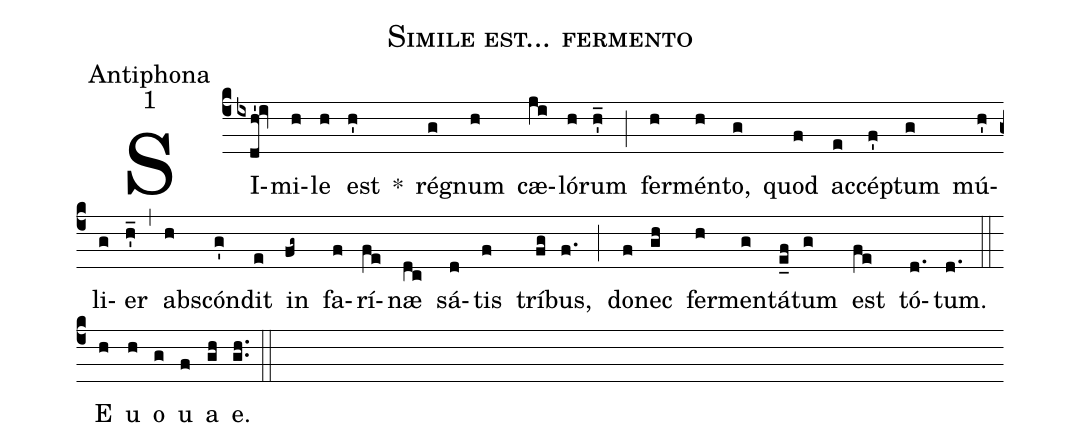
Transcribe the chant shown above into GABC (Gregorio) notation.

name:Simile est... fermento;
office-part:Antiphona;
mode:1;
%%
(c4) SI(ixdh'!iv)mi(h)le(h) est(h') *() ré(g)gnum(h) cæ(ji)ló(h)rum(h'_) (;) fer(h)mén(h)to,(g) quod(f) ac(e)cé(f')ptum(g) mú(h')li(g)er(h'_) (,) ab(h)scón(g')dit(e) in(fg~) fa(f)rí(fe)næ(dc) sá(d)tis(f) trí(fg)bus,(f.) (;) do(f)nec(gh) fer(h)men(g)tá(e_f)tum(g) est(fe) tó(d.)tum.(d.) (::) <eu> E(h) u(h) o(g) u(f) a(gh) e.</eu>(gh..) (::)
